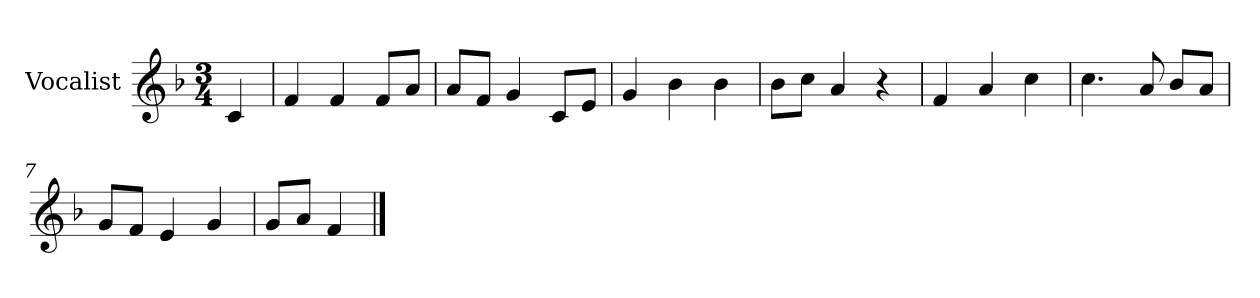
**kern
*part1
*staff1
*I"Vocalist
*k[b-]
*F:
*M3/4
=
4c
=1
4f
4f
8fL
8aJ
=2
8aL
8fJ
4g
8cL
8eJ
=3
4g
4b-
4b-
=4
8b-L
8ccJ
4a
4r
=5
4f
4a
4cc
=6
4.cc
8a
8b-L
8aJ
=7
8gL
8fJ
4e
4g
=8
8gL
8aJ
4f
==
*-
